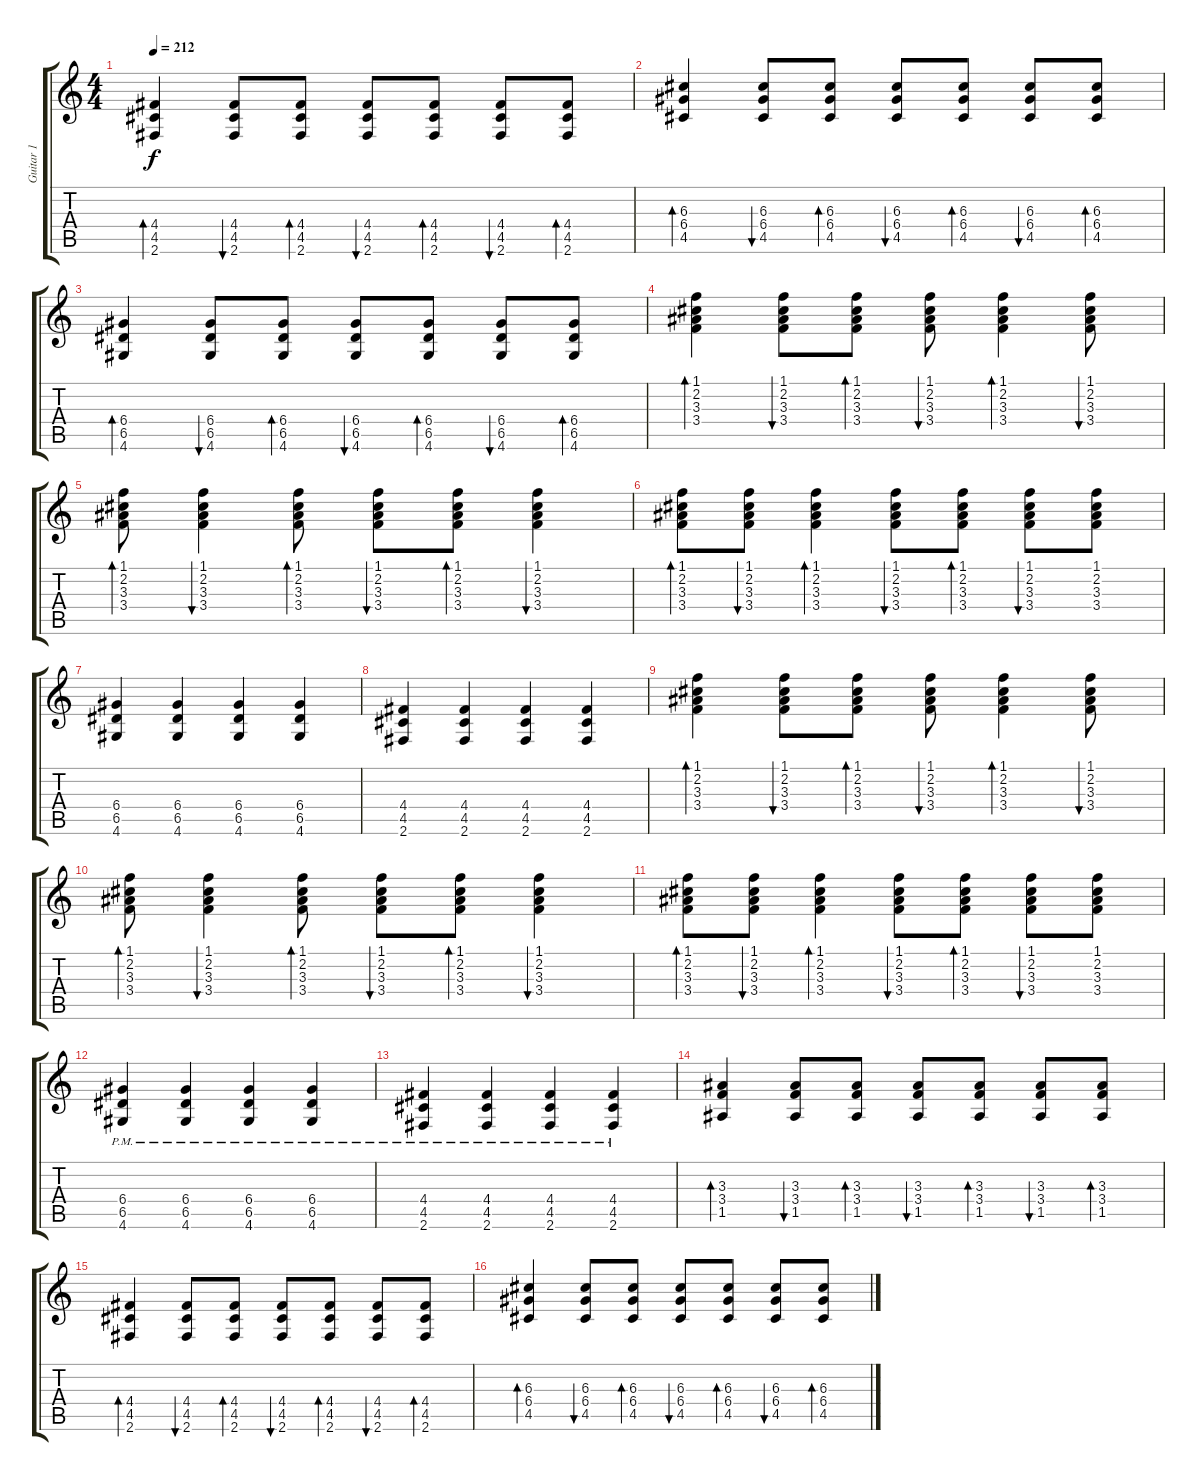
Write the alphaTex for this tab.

\track ("Guitar 1" "Guitar 1") {instrument distortionguitar}
\staff {score tabs}
\tuning (E4 B3 G3 D3 A2 E2) {hide}
\ts (4 4)
\tempo 212
\clef g2
\ks c
(4.4 4.5 2.6).4{bd 60 dy f} (4.4 4.5 2.6).8{bu 60} (4.4 4.5 2.6).8{bd 60} (4.4 4.5 2.6).8{bu 60} (4.4 4.5 2.6).8{bd 60} (4.4 4.5 2.6).8{bu 60} (4.4 4.5 2.6).8{bd 60} |
(6.3 6.4 4.5).4{bd 60} (6.3 6.4 4.5).8{bu 60} (6.3 6.4 4.5).8{bd 60} (6.3 6.4 4.5).8{bu 60} (6.3 6.4 4.5).8{bd 60} (6.3 6.4 4.5).8{bu 60} (6.3 6.4 4.5).8{bd 60} |
(6.4 6.5 4.6).4{bd 60} (6.4 6.5 4.6).8{bu 60} (6.4 6.5 4.6).8{bd 60} (6.4 6.5 4.6).8{bu 60} (6.4 6.5 4.6).8{bd 60} (6.4 6.5 4.6).8{bu 60} (6.4 6.5 4.6).8{bd 60} |
(1.1 2.2 3.3 3.4).4{bd 120 instrument electricguitarclean} (1.1 2.2 3.3 3.4).8{bu 120} (1.1 2.2 3.3 3.4).8{bd 120} (1.1 2.2 3.3 3.4).8{bu 120} (1.1 2.2 3.3 3.4).4{bd 120} (1.1 2.2 3.3 3.4).8{bu 120} |
(1.1 2.2 3.3 3.4).8{bd 120 instrument electricguitarclean} (1.1 2.2 3.3 3.4).4{bu 120} (1.1 2.2 3.3 3.4).8{bd 120} (1.1 2.2 3.3 3.4).8{bu 120} (1.1 2.2 3.3 3.4).8{bd 120} (1.1 2.2 3.3 3.4).4{bu 120} |
(1.1 2.2 3.3 3.4).8{bd 120 instrument electricguitarclean} (1.1 2.2 3.3 3.4).8{bu 120} (1.1 2.2 3.3 3.4).4{bd 120} (1.1 2.2 3.3 3.4).8{bu 120} (1.1 2.2 3.3 3.4).8{bd 120} (1.1 2.2 3.3 3.4).8{bu 120} (1.1 2.2 3.3 3.4).8 |
(6.4 6.5 4.6).4{instrument electricguitarclean} (6.4 6.5 4.6).4 (6.4 6.5 4.6).4 (6.4 6.5 4.6).4 |
(4.4 4.5 2.6).4{instrument electricguitarclean} (4.4 4.5 2.6).4 (4.4 4.5 2.6).4 (4.4 4.5 2.6).4 |
(1.1 2.2 3.3 3.4).4{bd 120 instrument electricguitarclean} (1.1 2.2 3.3 3.4).8{bu 120} (1.1 2.2 3.3 3.4).8{bd 120} (1.1 2.2 3.3 3.4).8{bu 120} (1.1 2.2 3.3 3.4).4{bd 120} (1.1 2.2 3.3 3.4).8{bu 120} |
(1.1 2.2 3.3 3.4).8{bd 120 instrument electricguitarclean} (1.1 2.2 3.3 3.4).4{bu 120} (1.1 2.2 3.3 3.4).8{bd 120} (1.1 2.2 3.3 3.4).8{bu 120} (1.1 2.2 3.3 3.4).8{bd 120} (1.1 2.2 3.3 3.4).4{bu 120} |
(1.1 2.2 3.3 3.4).8{bd 120 instrument electricguitarclean} (1.1 2.2 3.3 3.4).8{bu 120} (1.1 2.2 3.3 3.4).4{bd 120} (1.1 2.2 3.3 3.4).8{bu 120} (1.1 2.2 3.3 3.4).8{bd 120} (1.1 2.2 3.3 3.4).8{bu 120} (1.1 2.2 3.3 3.4).8 |
(6.4 6.5{pm} 4.6).4{instrument electricguitarmuted} (6.4 6.5{pm} 4.6).4 (6.4 6.5{pm} 4.6).4 (6.4 6.5{pm} 4.6).4 |
(4.4 4.5{pm} 2.6).4{instrument electricguitarmuted} (4.4 4.5{pm} 2.6).4 (4.4 4.5{pm} 2.6).4 (4.4 4.5{pm} 2.6).4 |
(3.3 3.4 1.5).4{bd 120 instrument distortionguitar} (3.3 3.4 1.5).8{bu 120} (3.3 3.4 1.5).8{bd 120} (3.3 3.4 1.5).8{bu 120} (3.3 3.4 1.5).8{bd 120} (3.3 3.4 1.5).8{bu 120} (3.3 3.4 1.5).8{bd 120} |
(4.4 4.5 2.6).4{bd 60} (4.4 4.5 2.6).8{bu 60} (4.4 4.5 2.6).8{bd 120} (4.4 4.5 2.6).8{bu 120} (4.4 4.5 2.6).8{bd 120} (4.4 4.5 2.6).8{bu 120} (4.4 4.5 2.6).8{bd 120} |
(6.3 6.4 4.5).4{bd 60} (6.3 6.4 4.5).8{bu 60} (6.3 6.4 4.5).8{bd 60} (6.3 6.4 4.5).8{bu 60} (6.3 6.4 4.5).8{bd 60} (6.3 6.4 4.5).8{bu 60} (6.3 6.4 4.5).8{bd 60}
